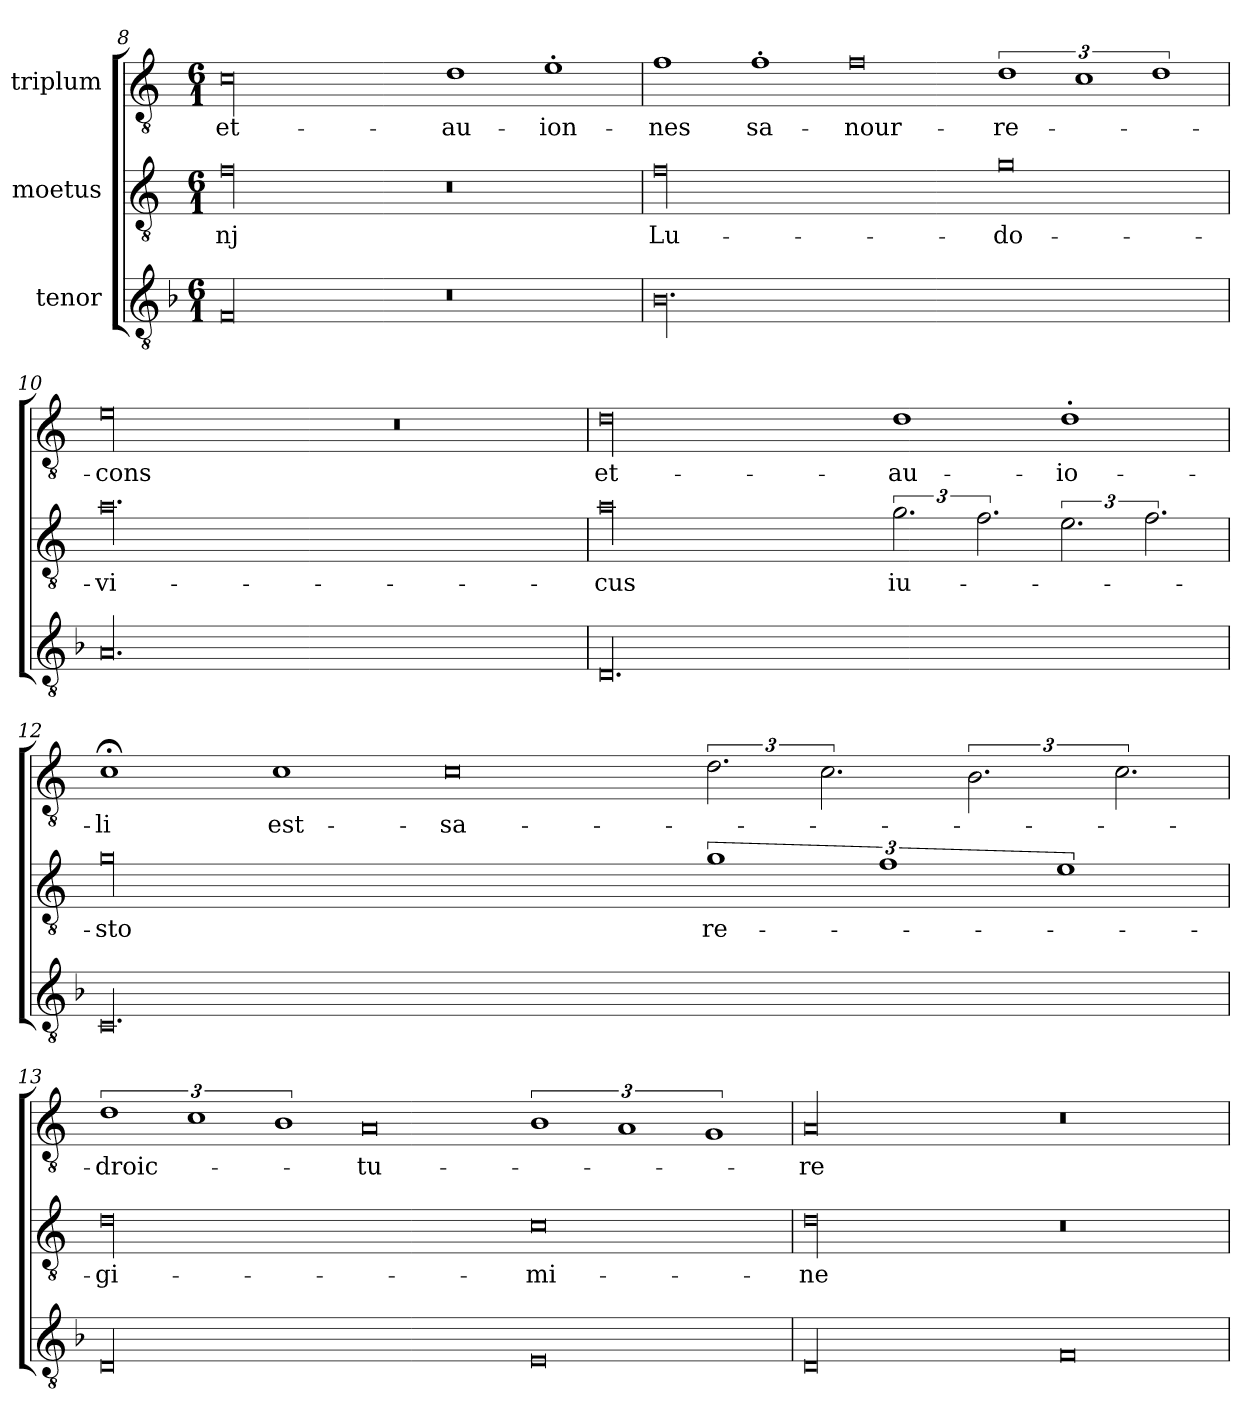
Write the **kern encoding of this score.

**kern	**kern	**text	**kern	**text
*part3	*part2	*part2	*part1	*part1
*staff3	*staff2	*staff2	*staff1	*staff1
*I"tenor	*I"moetus	*	*I"triplum	*
*clefGv2	*clefGv2	*	*clefGv2	*
*k[b-]	*k[]	*	*k[]	*
*F:	*C:	*	*C:	*
*M6/1	*M6/1	*	*M6/1	*
=8	=8	=8	=8	=8
00F/	00f\	-nj	00c\	et-
0r	0r	.	1d\	au-
.	.	.	1e'\	ion-
=9	=9	=9	=9	=9
00.B-\	00f\	Lu-	1f\	-nes
.	.	.	1f'\	sa-
.	.	.	0f\	nour-
.	0g\	-do-	3%2d\	-re-
.	.	.	3%2c\	.
.	.	.	3%2d\	.
=10	=10	=10	=10	=10
00.A/	00.a\	-vi-	00e\	-cons
.	.	.	0r	.
=11	=11	=11	=11	=11
00.D/	00a\	-cus	00d\	et-
.	3.g\	iu-	1d\	au-
.	3.f\	.	.	.
.	3.e\	.	1d'\	io-
.	3.f\	.	.	.
!!LO:PB:g=z
=12	=12	=12	=12	=12
00.C/	00g\	-sto	1c;<\	-li
.	.	.	1c\	est-
.	.	.	0c\	sa-
.	3%2g\	re-	3.d\	.
.	.	.	3.c\	.
.	3%2f\	.	.	.
.	.	.	3.B\	.
.	3%2e\	.	.	.
.	.	.	3.c\	.
=13	=13	=13	=13	=13
00D/	00d\	-gi-	3%2d\	droic-
.	.	.	3%2c\	.
.	.	.	3%2B\	.
.	.	.	0A/	-tu-
0E/	0c\	-mi-	3%2B\	.
.	.	.	3%2A/	.
.	.	.	3%2G/	.
=14	=14	=14	=14	=14
00D/	00d\	-ne	00A/	-re
0F/	0r	.	0r	.
=	=	=	=	=
*-	*-	*-	*-	*-
